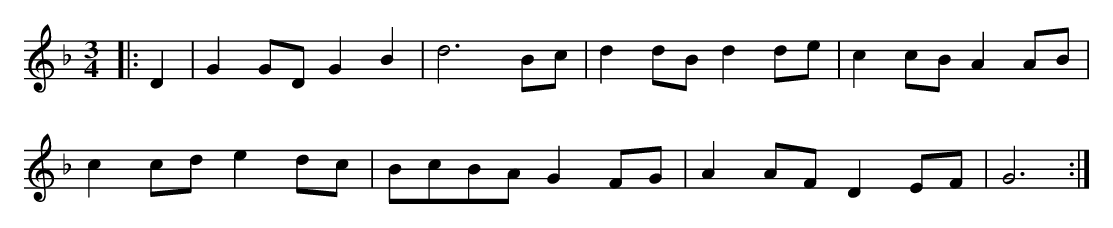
X:1
M:3/4
K:F
|:D2|G2GD G2B2|d6 Bc|d2dB d2de|c2cB A2AB|
c2cd e2dc|BcBA G2FG|A2AF D2EF|G6:|
